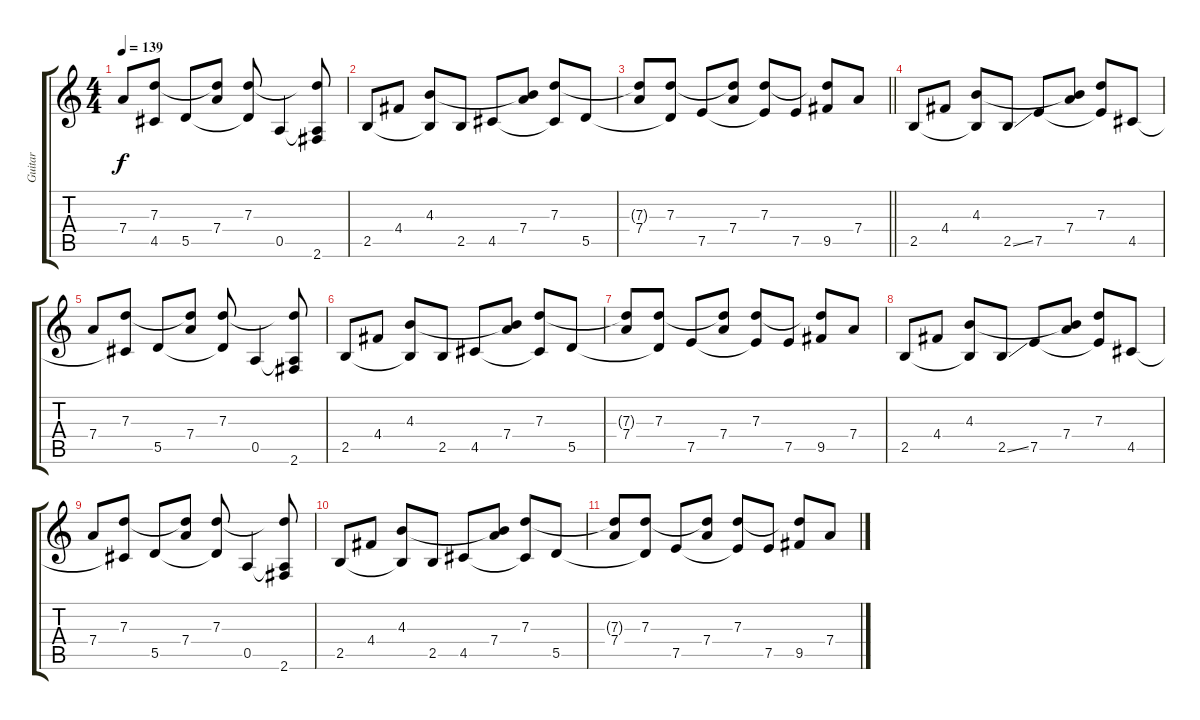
\track ("Guitar" "Guitar") {instrument electricguitarjazz}
\staff {score tabs}
\tuning (E4 B3 G3 D3 A2 E2) {hide}
\ts (4 4)
\tempo 139
\clef g2
\ks c
7.4.8{dy f} (7.3 4.5{t}).8 5.5.8 (7.3{t} 7.4).8 (7.3 5.5{t}).8 0.5.4 (7.3{t} 0.5{t} 2.6).8 |
2.5.8 4.4.8 (4.3 2.5{t}).8 2.5.8 4.5.8 (4.3{t} 7.4).8 (7.3 4.5{t}).8 5.5.8 |
\barLineRight lightlight
(7.3{t} 7.4).8 (7.3 5.5{t}).8 7.5.8 (7.3{t} 7.4).8 (7.3 7.5{t}).8 7.5.8 (7.3{t} 9.5).8 7.4.8 |
2.5.8{volume 6} 4.4.8 (4.3 2.5{t}).8 2.5{ss}.8 7.5.8 (4.3{t} 7.4).8 (7.3 7.5{t}).8 4.5.8 |
7.4.8 (7.3 4.5{t}).8 5.5.8 (7.3{t} 7.4).8 (7.3 5.5{t}).8 0.5.4 (7.3{t} 0.5{t} 2.6).8 |
2.5.8 4.4.8 (4.3 2.5{t}).8 2.5.8 4.5.8 (4.3{t} 7.4).8 (7.3 4.5{t}).8 5.5.8 |
(7.3{t} 7.4).8 (7.3 5.5{t}).8 7.5.8 (7.3{t} 7.4).8 (7.3 7.5{t}).8 7.5.8 (7.3{t} 9.5).8 7.4.8 |
2.5.8{volume 0} 4.4.8 (4.3 2.5{t}).8 2.5{ss}.8 7.5.8 (4.3{t} 7.4).8 (7.3 7.5{t}).8 4.5.8 |
7.4.8 (7.3 4.5{t}).8 5.5.8 (7.3{t} 7.4).8 (7.3 5.5{t}).8 0.5.4 (7.3{t} 0.5{t} 2.6).8 |
2.5.8 4.4.8 (4.3 2.5{t}).8 2.5.8 4.5.8 (4.3{t} 7.4).8 (7.3 4.5{t}).8 5.5.8 |
(7.3{t} 7.4).8 (7.3 5.5{t}).8 7.5.8 (7.3{t} 7.4).8 (7.3 7.5{t}).8 7.5.8 (7.3{t} 9.5).8 7.4.8
